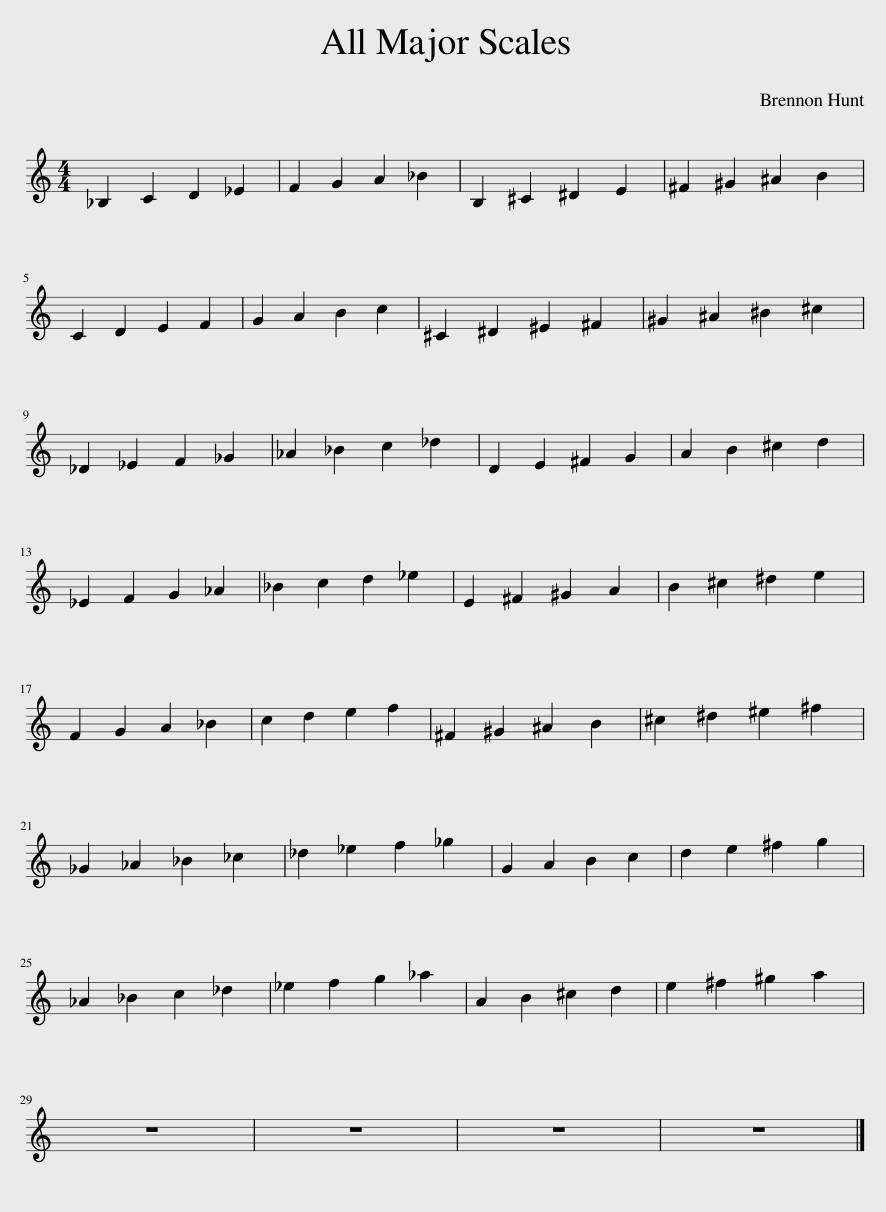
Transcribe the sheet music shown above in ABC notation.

X:1
L:1/8
M:4/4
I:linebreak $
K:C
V:1 treble
V:1
 _B,2 C2 D2 _E2 | F2 G2 A2 _B2 | B,2 ^C2 ^D2 E2 | ^F2 ^G2 ^A2 B2 |$ C2 D2 E2 F2 | %5
 G2 A2 B2 c2 | ^C2 ^D2 ^E2 ^F2 | ^G2 ^A2 ^B2 ^c2 |$ _D2 _E2 F2 _G2 | _A2 _B2 c2 _d2 | %10
 D2 E2 ^F2 G2 | A2 B2 ^c2 d2 |$ _E2 F2 G2 _A2 | _B2 c2 d2 _e2 | E2 ^F2 ^G2 A2 | %15
 B2 ^c2 ^d2 e2 |$ F2 G2 A2 _B2 | c2 d2 e2 f2 | ^F2 ^G2 ^A2 B2 | ^c2 ^d2 ^e2 ^f2 |$ %20
 _G2 _A2 _B2 _c2 | _d2 _e2 f2 _g2 | G2 A2 B2 c2 | d2 e2 ^f2 g2 |$ _A2 _B2 c2 _d2 | %25
 _e2 f2 g2 _a2 | A2 B2 ^c2 d2 | e2 ^f2 ^g2 a2 |$ z8 | z8 | %30
 z8 | z8 |] %32
